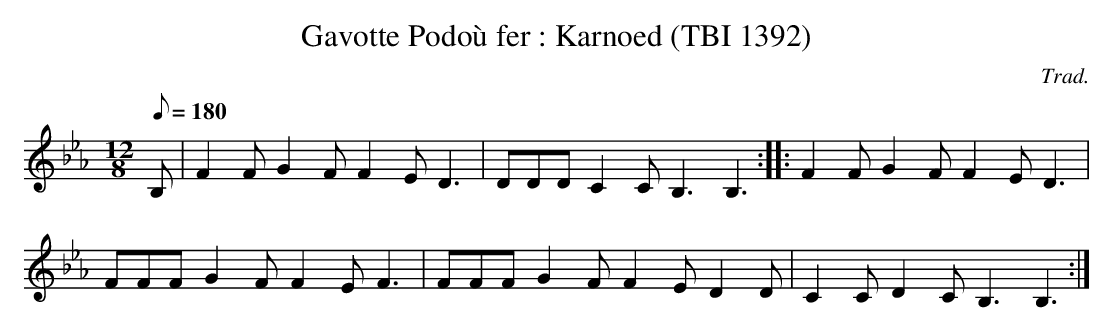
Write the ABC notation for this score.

X:1
T:Gavotte Podoù fer : Karnoed (TBI 1392)
C:Trad.
M:12/8
L:1/8
Q:180
K:Eb
B, | F2 F G2 F F2 E D3 | DDD C2 C B,3 B,3 :: F2 F G2 F F2 E D3 |
FFF G2 F F2 E F3 | FFF G2 F F2 E D2 D | C2 C D2 C B,3 B,3 :|
